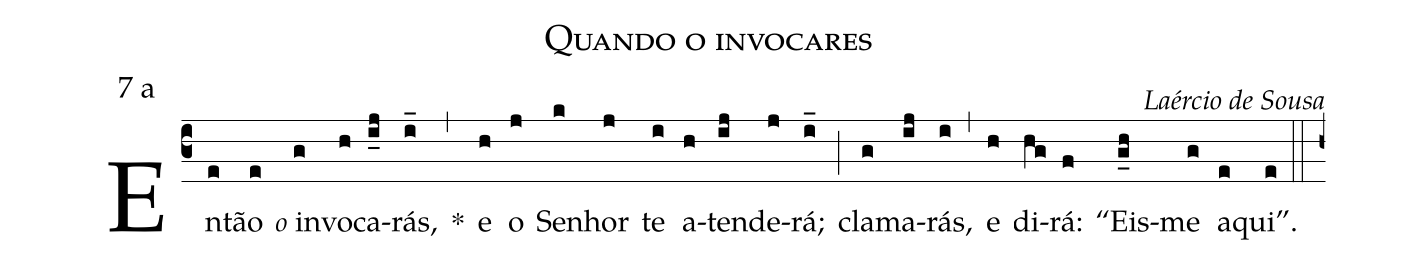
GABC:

name: Quando o invocares;
mode: 7;
mode-differentia: a;
commentary: Laércio de Sousa;
%%
(c3)

En(e)tão(e) <e>o</e> in(g)vo(h)ca(i_j)rás,(i_) *(,) e(h) o(j) Se(k)nhor(j) te(i) a(h)ten(ij)de(j)rá;(i_) (;) cla(g)ma(ij)rás,(i) (,) e(h) di(hg)rá:(f) “Eis-(g_h)me(g) a(e)qui”.(e)

(::)

(h+)
